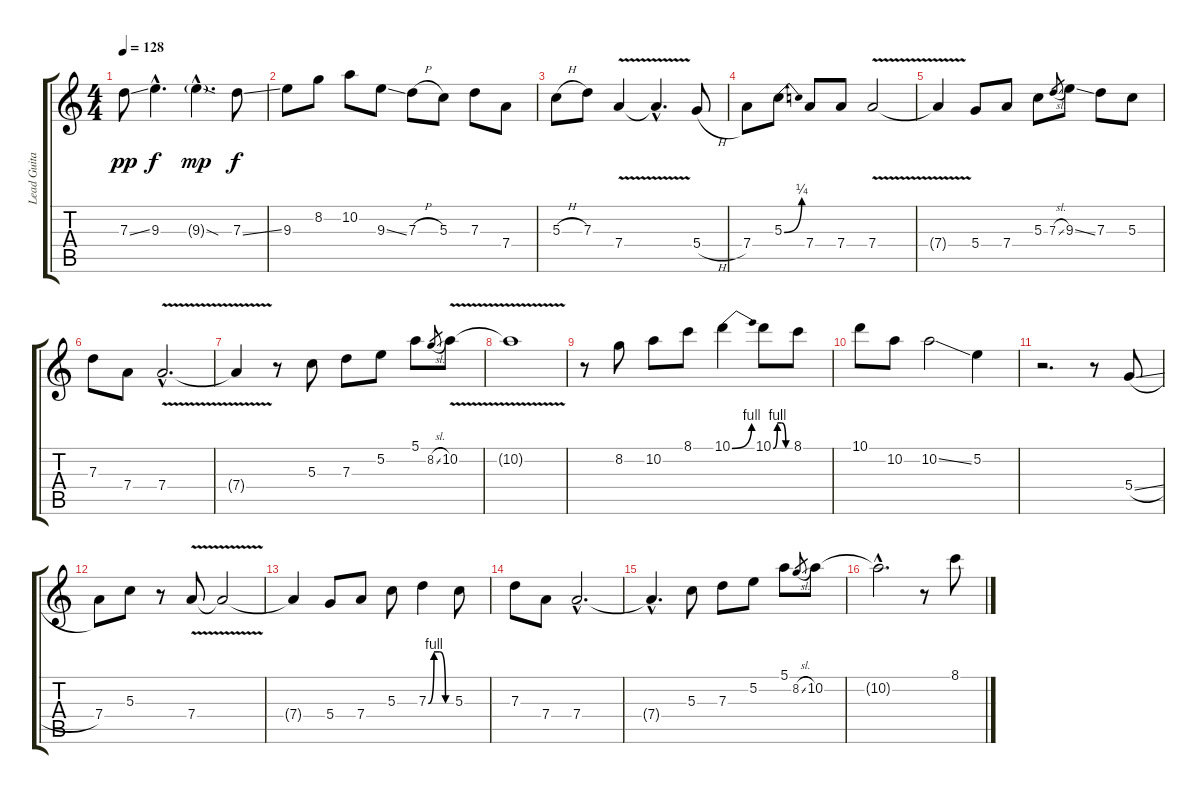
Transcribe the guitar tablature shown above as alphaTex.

\track ("Lead Guitar" "Lead Guita") {instrument overdrivenguitar}
\staff {score tabs}
\tuning (E4 B3 G3 D3 A2 E2) {hide}
\ts (4 4)
\tempo 128
\clef g2
\ks c
7.3{ss}.8{dy pp} 9.3{hac}.4{d dy f} 9.3{sod g hac}.4{d dy mp} 7.3{ss}.8{dy f} |
9.3.8 8.2.8 10.2.8 9.3{ss}.8 7.3{h}.8 5.3.8 7.3.8 7.4.8 |
5.3{h}.8 7.3.8 7.4{v}.4 7.4{hac t}.4{d} 5.4{h}.8 |
7.4.8 5.3{be (bend 0 0 60 1)}.8 7.4.8 7.4.8 7.4{v}.2 |
7.4{t}.4 5.4.8 7.4.8 5.3.8 7.3{sl}.8{gr} 9.3{ss}.8 7.3.8 5.3.8 |
7.3.8 7.4.8 7.4{v hac}.2{d} |
7.4{t}.4 r.8 5.3.8 7.3.8 5.2.8 5.1.8 8.2{sl}.8{gr} 10.2{v}.8 |
10.2{t}.1 |
r.8 8.2.8 10.2.8 8.1.8 10.1{be (bend 0 0 60 4)}.4 10.1{be (custom 0 0 15 4 30 4 45 0 60 0)}.8 8.1.8 |
10.1.8 10.2.8 10.2{ss}.2 5.2.4 |
r.2{d} r.8 5.4{sl}.8 |
7.4.8 5.3.8 r.8 7.4{v}.8 7.4{t}.2 |
7.4{t}.4 5.4.8 7.4.8 5.3.8 7.3{be (custom 0 0 15 4 30 4 45 0 60 0)}.4 5.3.8 |
7.3.8 7.4.8 7.4{hac}.2{d} |
7.4{hac t}.4{d volume 9} 5.3.8 7.3.8 5.2.8 5.1.8 8.2{sl}.8{gr} 10.2.8 |
10.2{hac t}.2{d volume 7} r.8 8.1.8
